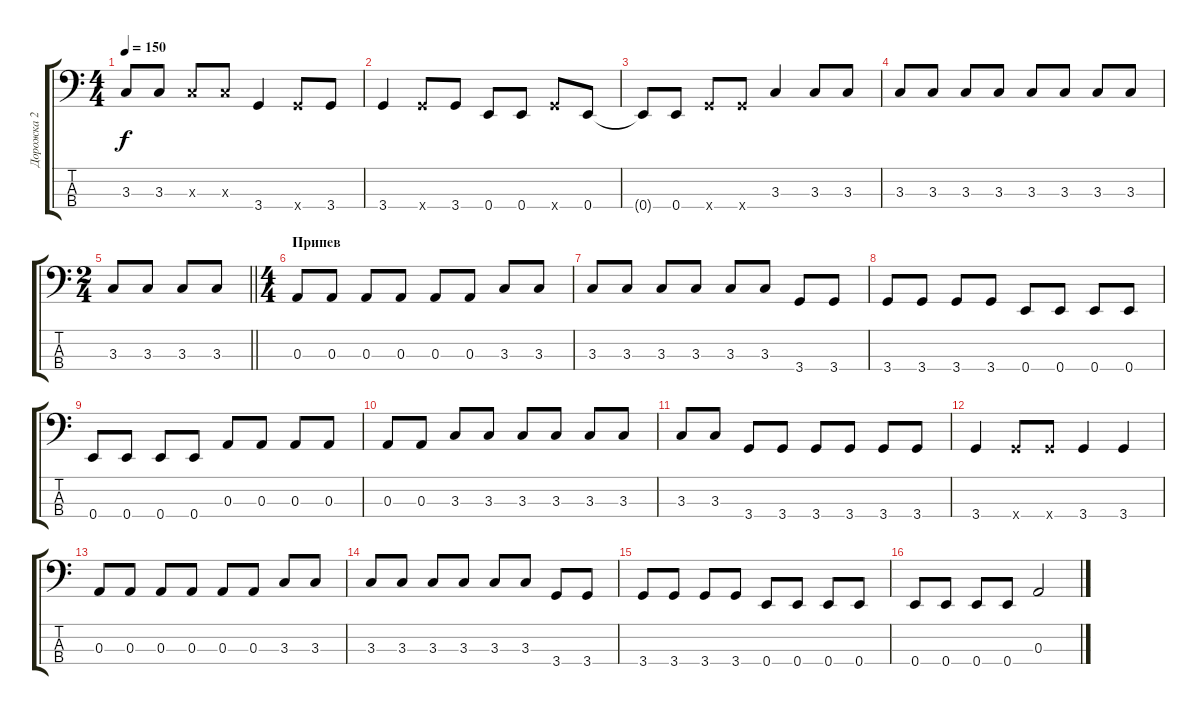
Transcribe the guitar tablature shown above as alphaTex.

\track ("Дорожка 2" "Дорожка 2") {instrument electricbasspick}
\staff {score tabs}
\tuning (G2 D2 A1 E1) {hide}
\ts (4 4)
\tempo 150
\clef f4
\ks c
3.3{t}.8{dy f} 3.3.8 3.3{x}.8 3.3{x}.8 3.4.4 3.4{x}.8 3.4.8 |
3.4.4 3.4{x}.8 3.4.8 0.4.8 0.4.8 3.4{x}.8 0.4.8 |
0.4{t}.8 0.4.8 3.4{x}.8 3.4{x}.8 3.3.4 3.3.8 3.3.8 |
3.3.8 3.3.8 3.3.8 3.3.8 3.3.8 3.3.8 3.3.8 3.3.8 |
\ts (2 4)
\barLineRight lightlight
3.3.8 3.3.8 3.3.8 3.3.8 |
\ts (4 4)
\section ("" "Припев")
0.3.8 0.3.8 0.3.8 0.3.8 0.3.8 0.3.8 3.3.8 3.3.8 |
3.3.8 3.3.8 3.3.8 3.3.8 3.3.8 3.3.8 3.4.8 3.4.8 |
3.4.8 3.4.8 3.4.8 3.4.8 0.4.8 0.4.8 0.4.8 0.4.8 |
0.4.8 0.4.8 0.4.8 0.4.8 0.3.8 0.3.8 0.3.8 0.3.8 |
0.3.8 0.3.8 3.3.8 3.3.8 3.3.8 3.3.8 3.3.8 3.3.8 |
3.3.8 3.3.8 3.4.8 3.4.8 3.4.8 3.4.8 3.4.8 3.4.8 |
3.4.4 3.4{x}.8 3.4{x}.8 3.4.4 3.4.4 |
0.3.8 0.3.8 0.3.8 0.3.8 0.3.8 0.3.8 3.3.8 3.3.8 |
3.3.8 3.3.8 3.3.8 3.3.8 3.3.8 3.3.8 3.4.8 3.4.8 |
3.4.8 3.4.8 3.4.8 3.4.8 0.4.8 0.4.8 0.4.8 0.4.8 |
0.4.8 0.4.8 0.4.8 0.4.8 0.3.2
